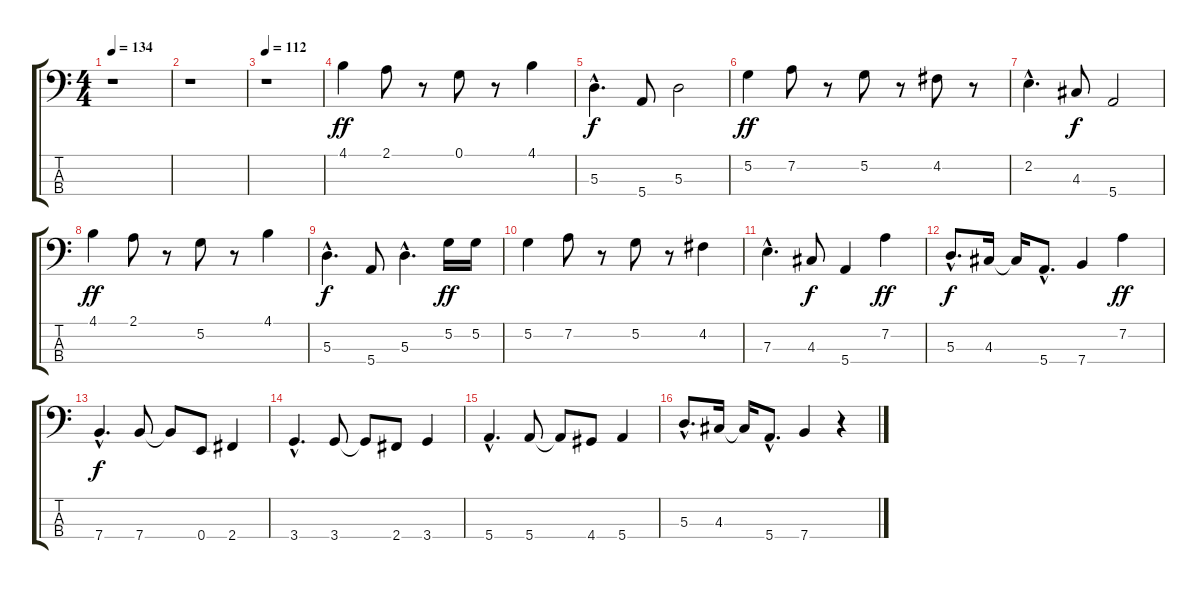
\track "" {instrument electricbasspick}
\staff {score tabs}
\tuning (G2 D2 A1 E1) {hide}
\ts (4 4)
\tempo 134
\clef f4
\ks c
r.1{dy ff} |
r.1 |
\tempo 112
r.1 |
4.1.4 2.1.8 r.8 0.1.8 r.8 4.1.4 |
5.3{hac}.4{d dy f} 5.4.8 5.3.2 |
5.2.4{dy ff} 7.2.8 r.8 5.2.8 r.8 4.2.8 r.8 |
2.2{hac}.4{d} 4.3.8{dy f} 5.4.2 |
4.1.4{dy ff} 2.1.8 r.8 5.2.8 r.8 4.1.4 |
5.3{hac}.4{d dy f} 5.4.8 5.3{hac}.4{d} 5.2.16{dy ff} 5.2.16 |
5.2.4 7.2.8 r.8 5.2.8 r.8 4.2.4 |
7.3{hac}.4{d} 4.3.8{dy f} 5.4.4 7.2.4{dy ff} |
5.3{hac}.8{d dy f} 4.3.16 4.3{t}.16 5.4{hac}.8{d} 7.4.4 7.2.4{dy ff} |
7.4{hac}.4{d dy f} 7.4.8 7.4{t}.8 0.4.8 2.4.4 |
3.4{hac}.4{d} 3.4.8 3.4{t}.8 2.4.8 3.4.4 |
5.4{hac}.4{d} 5.4.8 5.4{t}.8 4.4.8 5.4.4 |
5.3{hac}.8{d} 4.3.16 4.3{t}.16 5.4{hac}.8{d} 7.4.4 r.4
